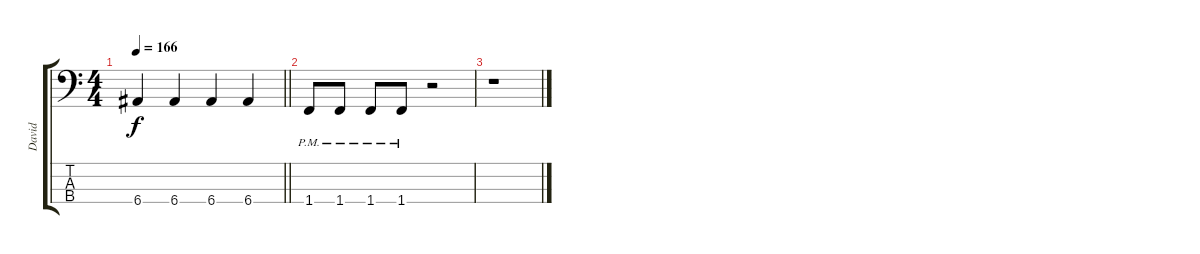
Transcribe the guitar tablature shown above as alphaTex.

\track ("David" "David") {instrument electricbasspick}
\staff {score tabs}
\tuning (G2 D2 A1 E1) {hide}
\ts (4 4)
\tempo 166
\clef f4
\barLineRight lightlight
\ks c
6.4.4{dy f} 6.4.4 6.4.4 6.4.4 |
1.4{pm}.8 1.4{pm}.8 1.4{pm}.8 1.4{pm}.8 r.2 |
r.1
